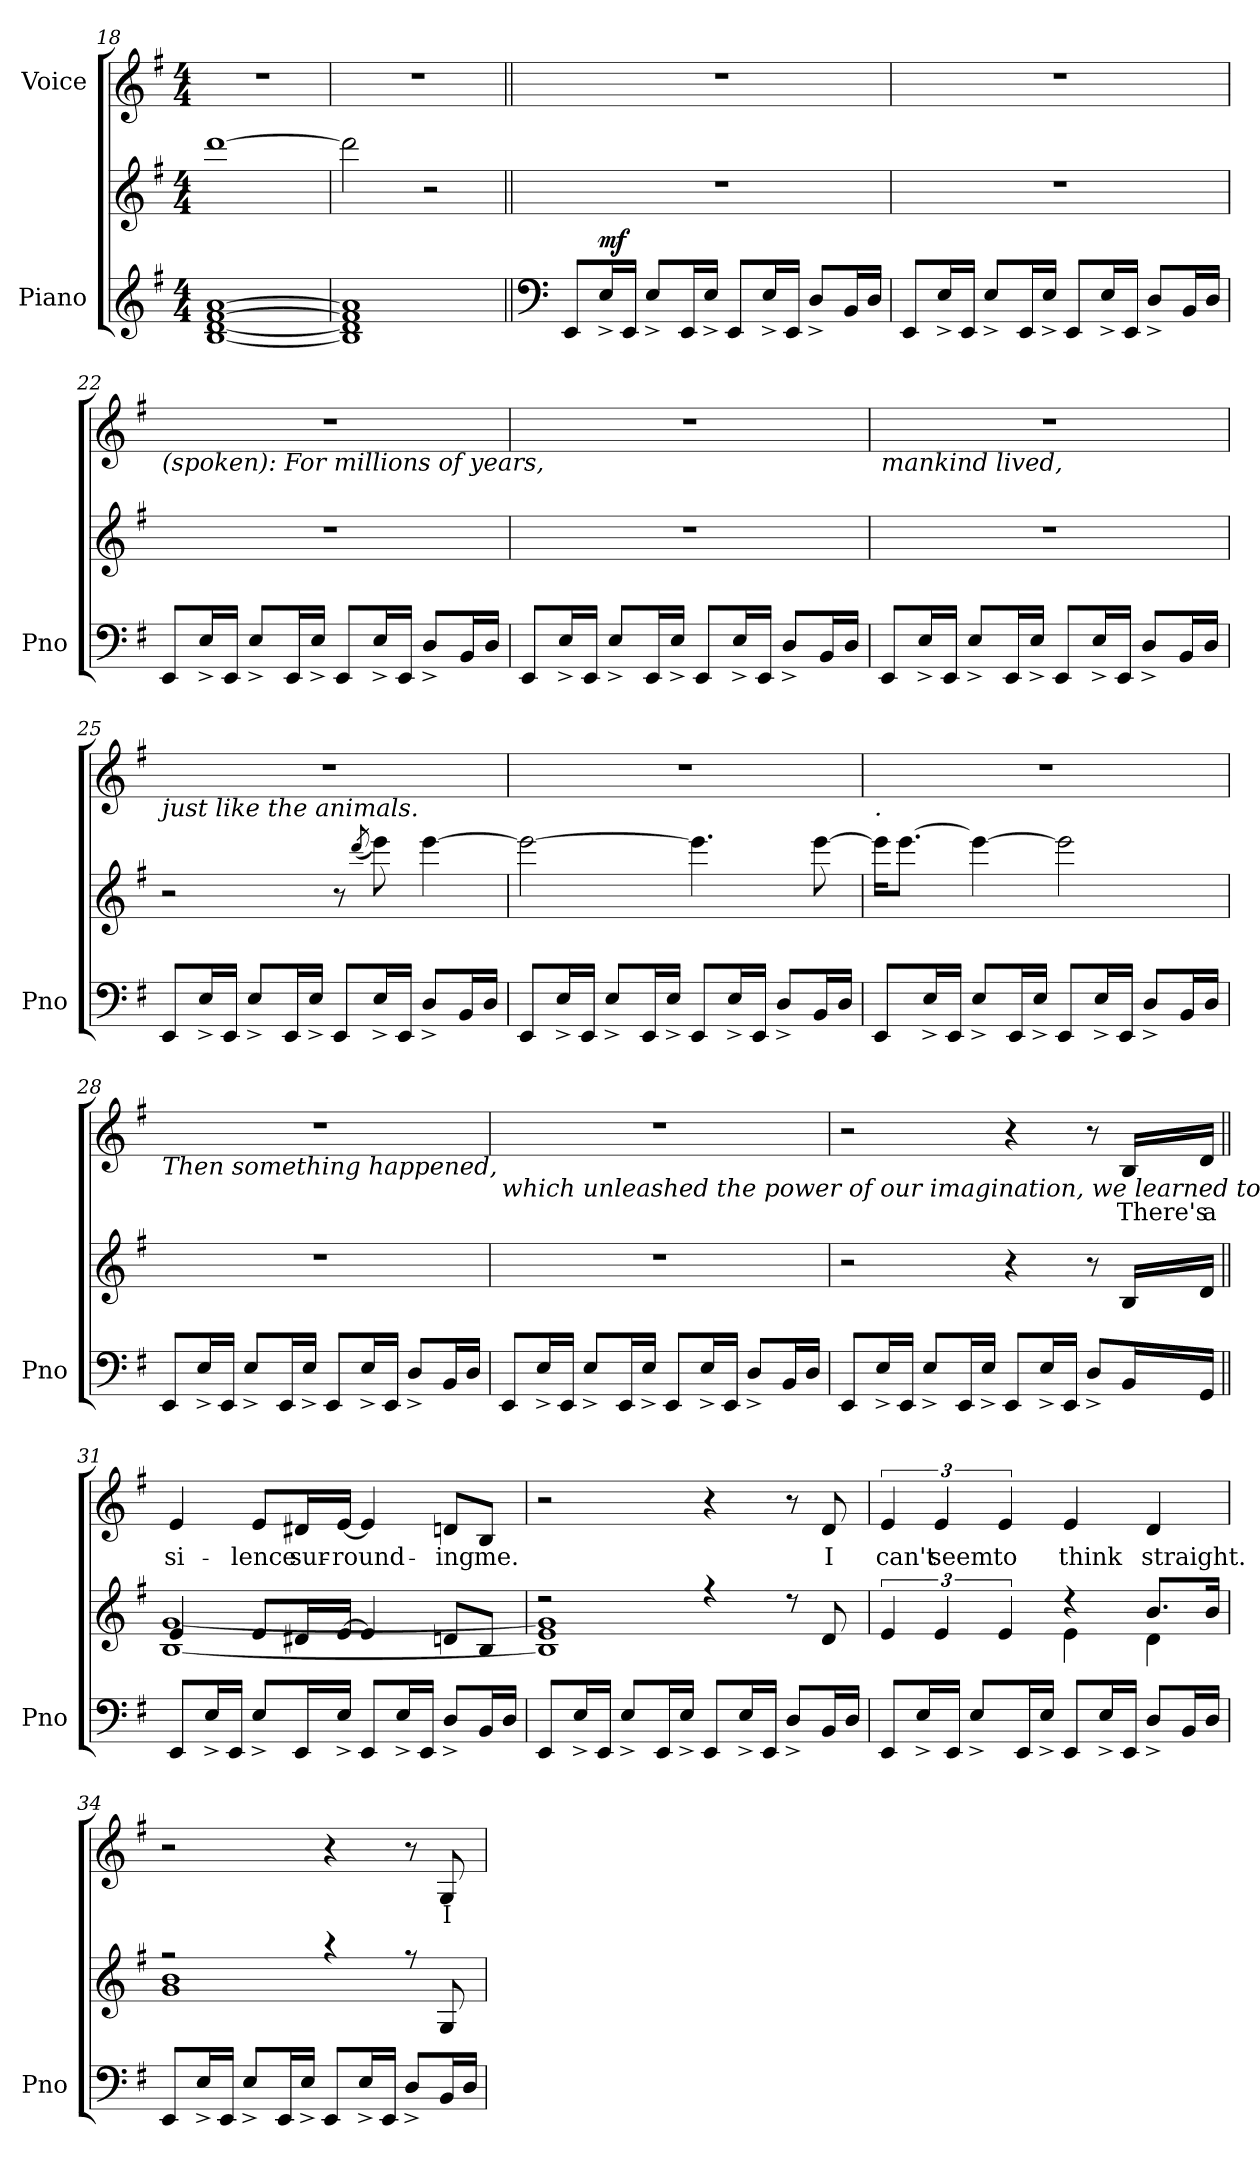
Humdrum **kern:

**kern	**kern	**dynam	**kern	**text
*part2	*part2	*part2	*part1	*part1
*staff3	*staff2	*staff2/3	*staff1	*staff1
*I"Piano	*	*	*I"Voice	*
*I'Pno	*	*	*	*
*clefG2	*clefG2	*	*clefG2	*
*k[f#]	*k[f#]	*	*k[f#]	*
*M4/4	*M4/4	*	*M4/4	*
=18	=18	=18	=18	=18
[1B [1d [1f# [1a	[1ddd	.	1r	.
=19	=19	=19	=19	=19
1B] 1d] 1f#] 1a]	2ddd\]	.	1r	.
.	2r	.	.	.
=20||	=20||	=20||	=20||	=20||
*clefF4	*	*	*	*
8EE/L	1r	.	1r	.
!	!	!LO:DY:a=2	!	!
16E^/L	.	mf	.	.
16EE/JJ	.	.	.	.
8E^/L	.	.	.	.
16EE/L	.	.	.	.
16E^/JJ	.	.	.	.
8EE/L	.	.	.	.
16E^/L	.	.	.	.
16EE/JJ	.	.	.	.
8D^/L	.	.	.	.
16BB/L	.	.	.	.
16D/JJ	.	.	.	.
!!LO:PB:g=z
=21	=21	=21	=21	=21
8EE/L	1r	.	1r	.
16E^/L	.	.	.	.
16EE/JJ	.	.	.	.
8E^/L	.	.	.	.
16EE/L	.	.	.	.
16E^/JJ	.	.	.	.
8EE/L	.	.	.	.
16E^/L	.	.	.	.
16EE/JJ	.	.	.	.
8D^/L	.	.	.	.
16BB/L	.	.	.	.
16D/JJ	.	.	.	.
=22	=22	=22	=22	=22
!	!	!	!LO:TX:b:i:t=(spoken)&colon; For millions of years,	!
8EE/L	1r	.	1r	.
16E^/L	.	.	.	.
16EE/JJ	.	.	.	.
8E^/L	.	.	.	.
16EE/L	.	.	.	.
16E^/JJ	.	.	.	.
8EE/L	.	.	.	.
16E^/L	.	.	.	.
16EE/JJ	.	.	.	.
8D^/L	.	.	.	.
16BB/L	.	.	.	.
16D/JJ	.	.	.	.
=23	=23	=23	=23	=23
8EE/L	1r	.	1r	.
16E^/L	.	.	.	.
16EE/JJ	.	.	.	.
8E^/L	.	.	.	.
16EE/L	.	.	.	.
16E^/JJ	.	.	.	.
8EE/L	.	.	.	.
16E^/L	.	.	.	.
16EE/JJ	.	.	.	.
8D^/L	.	.	.	.
16BB/L	.	.	.	.
16D/JJ	.	.	.	.
=24	=24	=24	=24	=24
!	!	!	!LO:TX:b:i:t=mankind lived,	!
8EE/L	1r	.	1r	.
16E^/L	.	.	.	.
16EE/JJ	.	.	.	.
8E^/L	.	.	.	.
16EE/L	.	.	.	.
16E^/JJ	.	.	.	.
8EE/L	.	.	.	.
16E^/L	.	.	.	.
16EE/JJ	.	.	.	.
8D^/L	.	.	.	.
16BB/L	.	.	.	.
16D/JJ	.	.	.	.
!!LO:LB:g=z
=25	=25	=25	=25	=25
!	!	!	!LO:TX:b:i:t=just like the animals.	!
8EE/L	2r	.	1r	.
16E^/L	.	.	.	.
16EE/JJ	.	.	.	.
8E^/L	.	.	.	.
16EE/L	.	.	.	.
16E^/JJ	.	.	.	.
8EE/L	8r	.	.	.
.	(<8qddd/	.	.	.
16E^/L	8eee\)	.	.	.
16EE/JJ	.	.	.	.
8D^/L	[4eee\	.	.	.
16BB/L	.	.	.	.
16D/JJ	.	.	.	.
=26	=26	=26	=26	=26
8EE/L	2eee\_	.	1r	.
16E^/L	.	.	.	.
16EE/JJ	.	.	.	.
8E^/L	.	.	.	.
16EE/L	.	.	.	.
16E^/JJ	.	.	.	.
8EE/L	4.eee\]	.	.	.
16E^/L	.	.	.	.
16EE/JJ	.	.	.	.
8D^/L	.	.	.	.
16BB/L	[8eee\	.	.	.
16D/JJ	.	.	.	.
=27	=27	=27	=27	=27
!	!	!	!LO:TX:b:i:t=.	!
8EE/L	16eee\KL]	.	1r	.
.	[8.eee\J	.	.	.
16E^/L	.	.	.	.
16EE/JJ	.	.	.	.
8E^/L	4eee\_	.	.	.
16EE/L	.	.	.	.
16E^/JJ	.	.	.	.
8EE/L	2eee\]	.	.	.
16E^/L	.	.	.	.
16EE/JJ	.	.	.	.
8D^/L	.	.	.	.
16BB/L	.	.	.	.
16D/JJ	.	.	.	.
=28	=28	=28	=28	=28
!	!	!	!LO:TX:b:i:t=Then something happened,	!
8EE/L	1r	.	1r	.
16E^/L	.	.	.	.
16EE/JJ	.	.	.	.
8E^/L	.	.	.	.
16EE/L	.	.	.	.
16E^/JJ	.	.	.	.
8EE/L	.	.	.	.
16E^/L	.	.	.	.
16EE/JJ	.	.	.	.
8D^/L	.	.	.	.
16BB/L	.	.	.	.
16D/JJ	.	.	.	.
!!LO:LB:g=z
=29	=29	=29	=29	=29
!	!	!	!LO:TX:b:i:t=which unleashed the power of our imagination, we learned to talk.	!
8EE/L	1r	.	1r	.
16E^/L	.	.	.	.
16EE/JJ	.	.	.	.
8E^/L	.	.	.	.
16EE/L	.	.	.	.
16E^/JJ	.	.	.	.
8EE/L	.	.	.	.
16E^/L	.	.	.	.
16EE/JJ	.	.	.	.
8D^/L	.	.	.	.
16BB/L	.	.	.	.
16D/JJ	.	.	.	.
=30	=30	=30	=30	=30
8EE/L	2r	.	2r	.
16E^/L	.	.	.	.
16EE/JJ	.	.	.	.
8E^/L	.	.	.	.
16EE/L	.	.	.	.
16E^/JJ	.	.	.	.
8EE/L	4r	.	4r	.
16E^/L	.	.	.	.
16EE/JJ	.	.	.	.
8D^/L	8r	.	8r	.
!	!	!	!	!LO:LY:b
16BB/L	16B/LL	.	16B/LL	There's
!	!	!	!	!LO:LY:b
16GG/JJ	16d/JJ	.	16d/JJ	a
=31||	=31||	=31||	=31||	=31||
*	*^	*	*	*
!	!	!	!	!	!LO:LY:b
8EE/L	4e/	[1B [1g	.	4e/	si-
16E^/L	.	.	.	.	.
16EE/JJ	.	.	.	.	.
!	!	!	!	!	!LO:LY:b
8E^/L	8e/L	.	.	8e/L	-lence
!	!	!	!	!	!LO:LY:b
16EE/L	16d#X/L	.	.	16d#X/L	sur-
!	!	!	!	!	!LO:LY:b
16E^/JJ	[16e/JJ	.	.	[16e/JJ	-round-
8EE/L	4e/]	.	.	4e/]	.
16E^/L	.	.	.	.	.
16EE/JJ	.	.	.	.	.
!	!	!	!	!	!LO:LY:b
8D^/L	8dn/L	.	.	8dn/L	-ing
!	!	!	!	!	!LO:LY:b
16BB/L	8B/J	.	.	8B/J	me.
16D/JJ	.	.	.	.	.
!!LO:PB:g=z
=32	=32	=32	=32	=32	=32
8EE/L	2r	1B] 1e 1g]	.	2r	.
16E^/L	.	.	.	.	.
16EE/JJ	.	.	.	.	.
8E^/L	.	.	.	.	.
16EE/L	.	.	.	.	.
16E^/JJ	.	.	.	.	.
8EE/L	4r	.	.	4r	.
16E^/L	.	.	.	.	.
16EE/JJ	.	.	.	.	.
8D^/L	8r	.	.	8r	.
!	!	!	!	!	!LO:LY:b
16BB/L	8d/	.	.	8d/	I
16D/JJ	.	.	.	.	.
=33	=33	=33	=33	=33	=33
!	!	!	!	!	!LO:LY:b
8EE/L	6e/	2ryy	.	6e/	can't
16E^/L	.	.	.	.	.
!	!	!	!	!	!LO:LY:b
.	6e/	.	.	6e/	seem
16EE/JJ	.	.	.	.	.
8E^/L	.	.	.	.	.
!	!	!	!	!	!LO:LY:b
.	6e/	.	.	6e/	to
16EE/L	.	.	.	.	.
16E^/JJ	.	.	.	.	.
!	!	!	!	!	!LO:LY:b
8EE/L	4r	4e\	.	4e/	think
16E^/L	.	.	.	.	.
16EE/JJ	.	.	.	.	.
!	!	!	!	!	!LO:LY:b
8D^/L	8.b/L	4d\	.	4d/	straight.
16BB/L	.	.	.	.	.
16D/JJ	16b/Jk	.	.	.	.
=34	=34	=34	=34	=34	=34
8EE/L	2r	1g 1b	.	2r	.
16E^/L	.	.	.	.	.
16EE/JJ	.	.	.	.	.
8E^/L	.	.	.	.	.
16EE/L	.	.	.	.	.
16E^/JJ	.	.	.	.	.
8EE/L	4r	.	.	4r	.
16E^/L	.	.	.	.	.
16EE/JJ	.	.	.	.	.
8D^/L	8r	.	.	8r	.
!	!	!	!	!	!LO:LY:b
16BB/L	8G/	.	.	8G/	I
16D/JJ	.	.	.	.	.
*	*v	*v	*	*	*
=	=	=	=	=
*-	*-	*-	*-	*-
